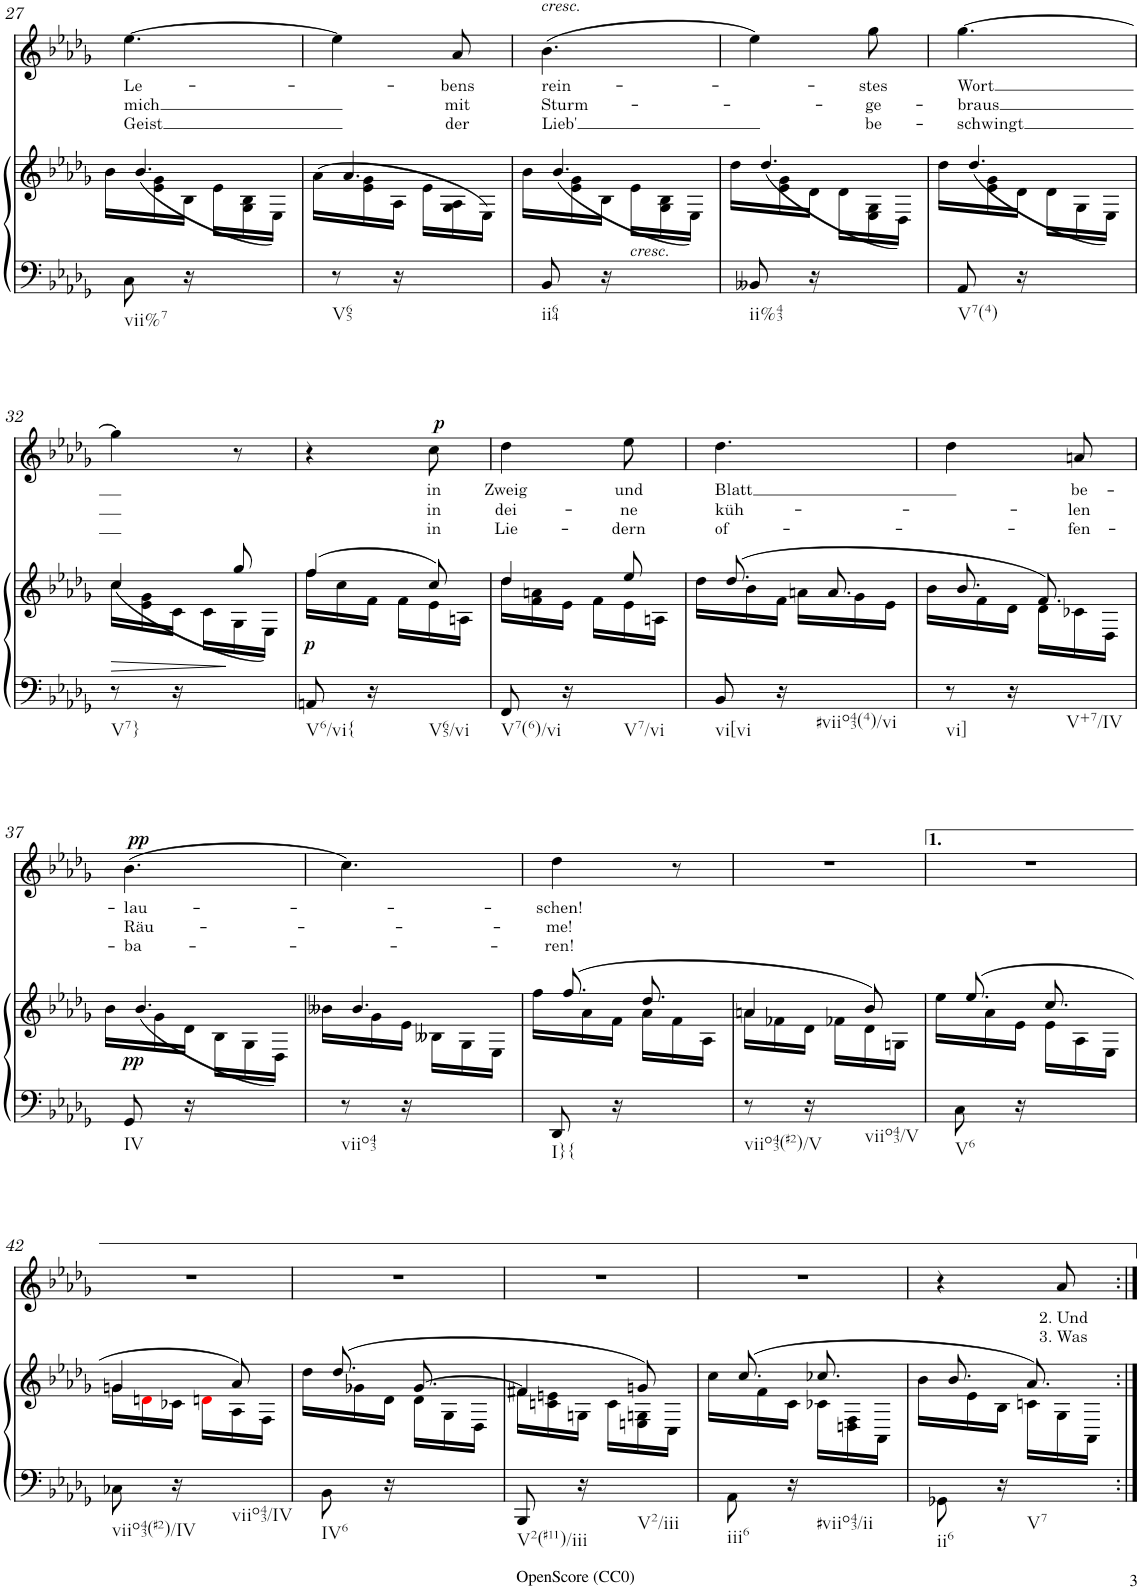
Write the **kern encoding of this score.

**kern	**kern	**dynam	**kern	**text	**text	**text	**dynam
*part2	*part2	*part2	*part1	*part1	*part1	*part1	*part1
*staff3	*staff2	*staff2/3	*staff1	*staff1	*staff1	*staff1	*staff1
*I"Piano	*	*	*I"Voice	*	*	*	*
*I'Pno	*	*	*	*	*	*	*
!!LO:PB:g=z
*clefF4	*clefG2	*	*clefG2	*	*	*	*
*k[b-e-a-d-g-]	*k[b-e-a-d-g-]	*	*k[b-e-a-d-g-]	*	*	*	*
*M3/8	*M3/8	*	*M3/8	*	*	*	*
=27	=27	=27	=27	=27	=27	=27	=27
*	*^	*	*	*	*	*	*
!LO:TX:b:t=vii%7	!	!	!	!	!	!	!	!
!	!	!	!	!	!LO:LY:b	!LO:LY:b	!LO:LY:b	!
8C\	(4.b-/	16b-\LL	.	[4.ee-\	Le-	mich	Geist	.
.	.	16e-\ 16g-\	.	.	.	.	.	.
16r	.	16B-\JJ	.	.	.	.	.	.
16ryy	.	16e-\LL	.	.	.	.	.	.
8ryy	.	16G-\ 16B-\	.	.	.	.	.	.
.	.	16E-\JJ)	.	.	.	.	.	.
=28	=28	=28	=28	=28	=28	=28	=28	=28
!LO:TX:b:t=V65	!	!	!	!	!	!	!	!
8r	4.a-/	(>16a-\LL	.	4ee-\]	.	.	.	.
.	.	16e-\ 16g-\	.	.	.	.	.	.
16r	.	16A-\JJ	.	.	.	.	.	.
16ryy	.	16e-\LL	.	.	.	.	.	.
!	!	!	!	!	!LO:LY:b	!LO:LY:b	!LO:LY:b	!
8ryy	.	16G-\ 16A-\	.	8a-/	-bens	mit	der	.
.	.	16E-\JJ)	.	.	.	.	.	.
=29	=29	=29	=29	=29	=29	=29	=29	=29
!	!	!	!	!LO:TX:a:i:t=cresc.	!	!	!	!
!LO:TX:b:t=ii64	!	!	!	!	!	!	!	!
!	!	!	!	!	!LO:LY:b	!LO:LY:b	!LO:LY:b	!
8BB-/	(4.b-/	16b-\LL	.	(4.b-\	rein-	Sturm-	Lieb'	.
.	.	16e-\ 16g-\	.	.	.	.	.	.
16r	.	16B-\JJ	.	.	.	.	.	.
!	!	!LO:TX:b:i:t=cresc.	!	!	!	!	!	!
16ryy	.	16e-\LL	.	.	.	.	.	.
8ryy	.	16G-\ 16B-\	.	.	.	.	.	.
.	.	16E-\JJ)	.	.	.	.	.	.
=30	=30	=30	=30	=30	=30	=30	=30	=30
!LO:TX:b:t=ii%43	!	!	!	!	!	!	!	!
8BB--X/	(4.dd-/	16dd-\LL	.	4ee-\)	.	.	.	.
.	.	16e-\ 16g-\	.	.	.	.	.	.
16r	.	16d-\JJ	.	.	.	.	.	.
16ryy	.	16d-\LL	.	.	.	.	.	.
!	!	!	!	!	!LO:LY:b	!LO:LY:b	!LO:LY:b	!
8ryy	.	16E-\ 16G-\	.	8gg-\	-stes	-ge-	be-	.
.	.	16D-\JJ)	.	.	.	.	.	.
=31	=31	=31	=31	=31	=31	=31	=31	=31
!LO:TX:b:t=V7(4)	!	!	!	!	!	!	!	!
!	!	!	!	!	!LO:LY:b	!LO:LY:b	!LO:LY:b	!
8AA-/	(4.dd-/	16dd-\LL	.	[4.gg-\	Wort	-braus	-schwingt	.
.	.	16e-\ 16g-\	.	.	.	.	.	.
16r	.	16d-\JJ	.	.	.	.	.	.
16ryy	.	16d-\LL	.	.	.	.	.	.
8ryy	.	16G-\	.	.	.	.	.	.
.	.	16E-\JJ)	.	.	.	.	.	.
!!LO:LB:g=z
=32	=32	=32	=32	=32	=32	=32	=32	=32
!LO:TX:b:t=V7}	!	!	!	!	!	!	!	!
!	!	!	!LO:HP:b	!	!	!	!	!
8r	(4cc/	16cc\LL	>	4gg-\]	.	.	.	.
.	.	16e-\ 16g-\	.	.	.	.	.	.
16r	.	16c\JJ	.	.	.	.	.	.
16ryy	.	16c\LL	.	.	.	.	.	.
8ryy	8gg-/	16G-\	]	8r	.	.	.	.
.	.	16E-\JJ)	.	.	.	.	.	.
=33	=33	=33	=33	=33	=33	=33	=33	=33
!LO:TX:b:t=V6/vi{	!	!	!	!	!	!	!	!
!	!	!	!LO:DY:b	!	!	!	!	!
8AAn/	(4ff/	16ff\LL	p	4r	.	.	.	.
.	.	16cc\	.	.	.	.	.	.
16r	.	16f\JJ	.	.	.	.	.	.
16ryy	.	16f\LL	.	.	.	.	.	.
!LO:TX:b:t=V65/vi	!	!	!	!	!	!	!	!
!	!	!	!	!	!LO:LY:b	!LO:LY:b	!LO:LY:b	!LO:DY:a
8ryy	8cc/)	16e-\	.	8cc\	in	in	in	p
.	.	16An\JJ	.	.	.	.	.	.
=34	=34	=34	=34	=34	=34	=34	=34	=34
!LO:TX:b:t=V7(6)/vi	!	!	!	!	!	!	!	!
!	!	!	!	!	!LO:LY:b	!LO:LY:b	!LO:LY:b	!
8FF/	4dd-/	16dd-\LL	.	4dd-\	Zweig	dei-	Lie-	.
.	.	16f\ 16an\	.	.	.	.	.	.
16r	.	16e-\JJ	.	.	.	.	.	.
16ryy	.	16f\LL	.	.	.	.	.	.
!LO:TX:b:t=V7/vi	!	!	!	!	!	!	!	!
!	!	!	!	!	!LO:LY:b	!LO:LY:b	!LO:LY:b	!
8ryy	8ee-/	16e-\	.	8ee-\	und	-ne	-dern	.
.	.	16An\JJ	.	.	.	.	.	.
=35	=35	=35	=35	=35	=35	=35	=35	=35
!LO:TX:b:t=vi[vi	!	!	!	!	!	!	!	!
!	!	!	!	!	!LO:LY:b	!LO:LY:b	!LO:LY:b	!
8BB-/	(8.dd-/	16dd-\LL	.	4.dd-\	Blatt	küh-	of-	.
.	.	16b-\	.	.	.	.	.	.
16r	.	16f\JJ	.	.	.	.	.	.
!LO:TX:b:t=#viio43(4)/vi	!	!	!	!	!	!	!	!
16ryy	8.an/	16a\LL	.	.	.	.	.	.
8ryy	.	16g-\	.	.	.	.	.	.
.	.	16e-\JJ	.	.	.	.	.	.
=36	=36	=36	=36	=36	=36	=36	=36	=36
!LO:TX:b:t=vi]	!	!	!	!	!	!	!	!
8r	8.b-/	16b-\LL	.	4dd-\	.	.	.	.
.	.	16f\	.	.	.	.	.	.
16r	.	16d-\JJ	.	.	.	.	.	.
16ryy	8.f/)	16d-\LL	.	.	.	.	.	.
!LO:TX:b:t=V+7/IV	!	!	!	!	!	!	!	!
!	!	!	!	!	!LO:LY:b	!LO:LY:b	!LO:LY:b	!
8ryy	.	16c-X\	.	8an/	be-	-len	-fen-	.
.	.	16D-\JJ	.	.	.	.	.	.
!!LO:LB:g=z
=37	=37	=37	=37	=37	=37	=37	=37	=37
!LO:TX:b:t=IV	!	!	!	!	!	!	!	!
!	!	!	!LO:DY:b	!	!LO:LY:b	!LO:LY:b	!LO:LY:b	!LO:DY:a
8GG-/	(4.b-/	16b-\LL	pp	(4.b-\	-lau-	Räu-	-ba-	pp
.	.	16g-\	.	.	.	.	.	.
16r	.	16d-\JJ	.	.	.	.	.	.
16ryy	.	16B-\LL	.	.	.	.	.	.
8ryy	.	16G-\	.	.	.	.	.	.
.	.	16D-\JJ)	.	.	.	.	.	.
=38	=38	=38	=38	=38	=38	=38	=38	=38
!LO:TX:b:t=viio43	!	!	!	!	!	!	!	!
8r	4.b--X/	16b--\LL	.	4.cc\)	.	.	.	.
.	.	16g-\	.	.	.	.	.	.
16r	.	16e-\JJ	.	.	.	.	.	.
16ryy	.	16B--X\LL	.	.	.	.	.	.
8ryy	.	16G-\	.	.	.	.	.	.
.	.	16E-\JJ	.	.	.	.	.	.
=39	=39	=39	=39	=39	=39	=39	=39	=39
!LO:TX:b:t=I}{	!	!	!	!	!	!	!	!
!	!	!	!	!	!LO:LY:b	!LO:LY:b	!LO:LY:b	!
8DD-/	(8.ff/	16ff\LL	.	4dd-\	-schen!	-me!	-ren!	.
.	.	16a-\	.	.	.	.	.	.
16r	.	16f\JJ	.	.	.	.	.	.
16ryy	8.dd-/	16a-\LL	.	.	.	.	.	.
8ryy	.	16f\	.	8r	.	.	.	.
.	.	16A-\JJ	.	.	.	.	.	.
=40	=40	=40	=40	=40	=40	=40	=40	=40
!LO:TX:b:t=viio43(#2)/V	!	!	!	!	!	!	!	!
8r	4an/	16a\LL	.	4.r	.	.	.	.
.	.	16f-X\	.	.	.	.	.	.
16r	.	16d-\JJ	.	.	.	.	.	.
16ryy	.	16f-X\LL	.	.	.	.	.	.
!LO:TX:b:t=viio43/V	!	!	!	!	!	!	!	!
8ryy	8b-/)	16d-\	.	.	.	.	.	.
.	.	16Gn\JJ	.	.	.	.	.	.
=41	=41	=41	=41	=41	=41	=41	=41	=41
!LO:TX:b:t=V6	!	!	!	!	!	!	!	!
8C\	(8.ee-/	16ee-\LL	.	4.r	.	.	.	.
.	.	16a-\	.	.	.	.	.	.
16r	.	16e-\JJ	.	.	.	.	.	.
16ryy	8.cc/	16e-\LL	.	.	.	.	.	.
8ryy	.	16A-\	.	.	.	.	.	.
.	.	16E-\JJ	.	.	.	.	.	.
!!LO:LB:g=z
=42	=42	=42	=42	=42	=42	=42	=42	=42
!LO:TX:b:t=viio43(#2)/IV	!	!	!	!	!	!	!	!
8C-X\	4gn/	16g\LL	.	4.r	.	.	.	.
.	.	16dni\	.	.	.	.	.	.
16r	.	16c-X\JJ	.	.	.	.	.	.
16ryy	.	16dni\LL	.	.	.	.	.	.
!LO:TX:b:t=viio43/IV	!	!	!	!	!	!	!	!
8ryy	8a-/)	16A-\	.	.	.	.	.	.
.	.	16F\JJ	.	.	.	.	.	.
=43	=43	=43	=43	=43	=43	=43	=43	=43
!LO:TX:b:t=IV6	!	!	!	!	!	!	!	!
8BB-\	(8.dd-/	16dd-\LL	.	4.r	.	.	.	.
.	.	16g-X\	.	.	.	.	.	.
16r	.	16d-\JJ	.	.	.	.	.	.
16ryy	[8.g-/	16d-\LL	.	.	.	.	.	.
8ryy	.	16G-\	.	.	.	.	.	.
.	.	16D-\JJ	.	.	.	.	.	.
=44	=44	=44	=44	=44	=44	=44	=44	=44
!LO:TX:b:t=V2(#11)/iii	!	!	!	!	!	!	!	!
8BBB-/	4f#X/]	16f#X\LL	.	4.r	.	.	.	.
.	.	16cn\ 16en\	.	.	.	.	.	.
16r	.	16Gn\JJ	.	.	.	.	.	.
16ryy	.	16c\LL	.	.	.	.	.	.
!LO:TX:b:t=V2/iii	!	!	!	!	!	!	!	!
8ryy	8gn/)	16En\ 16Gn\	.	.	.	.	.	.
.	.	16C\JJ	.	.	.	.	.	.
=45	=45	=45	=45	=45	=45	=45	=45	=45
!LO:TX:b:t=iii6	!	!	!	!	!	!	!	!
8AA-\	(8.cc/	16cc\LL	.	4.r	.	.	.	.
.	.	16f\	.	.	.	.	.	.
16r	.	16c\JJ	.	.	.	.	.	.
!LO:TX:b:t=#viio43/ii	!	!	!	!	!	!	!	!
16ryy	8.cc-X/	16c-X\LL	.	.	.	.	.	.
8ryy	.	16Dn\ 16F\	.	.	.	.	.	.
.	.	16AA-\JJ	.	.	.	.	.	.
=46	=46	=46	=46	=46	=46	=46	=46	=46
!LO:TX:b:t=ii6	!	!	!	!	!	!	!	!
8GG-X\	8.b-/	16b-\LL	.	4r	.	.	.	.
.	.	16e-\	.	.	.	.	.	.
16r	.	16B-\JJ	.	.	.	.	.	.
!LO:TX:b:t=V7	!	!	!	!	!	!	!	!
16ryy	8.a-/)	16cn\LL	.	.	.	.	.	.
!	!	!	!	!	!LO:LY:b	!LO:LY:b	!	!
8ryy	.	16G-\	.	8a-/	2. Und	3. Was	.	.
.	.	16AA-\JJ	.	.	.	.	.	.
*	*v	*v	*	*	*	*	*	*
=:|!	=:|!	=:|!	=:|!	=:|!	=:|!	=:|!	=:|!
*-	*-	*-	*-	*-	*-	*-	*-
